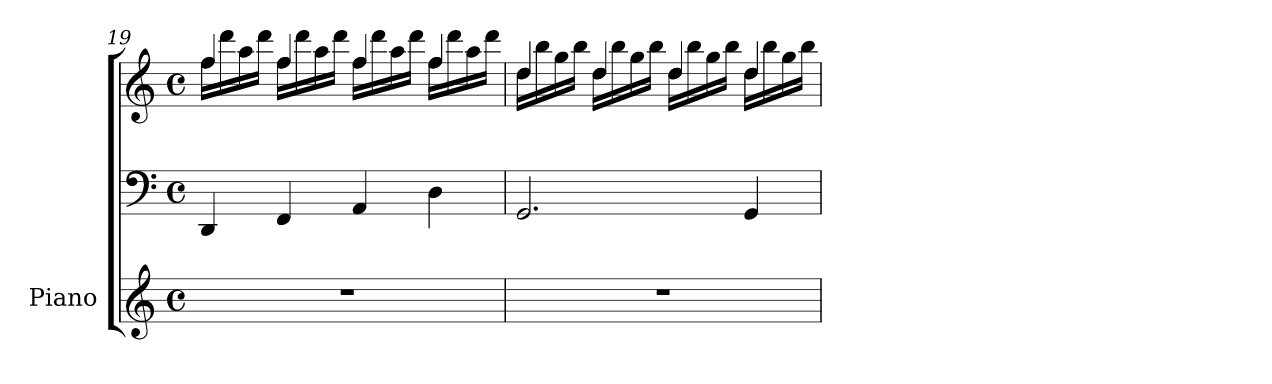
**kern	**kern	**kern
*part1	*part1	*part1
*staff3	*staff2	*staff1
*I"Piano	*	*
*I'Pno	*	*
*clefG2	*clefF4	*clefG2
*k[]	*k[]	*k[]
*M4/4	*M4/4	*M4/4
*met(c)	*met(c)	*met(c)
=19	=19	=19
*	*	*^
1r	4DD/	4ff/	16ff>\LL
.	.	.	16ddd>\
.	.	.	16aa>\
.	.	.	16ddd\JJ
.	4FF/	4ff/	16ff\LL
.	.	.	16ddd\
.	.	.	16aa\
.	.	.	16ddd\JJ
.	4AA/	4ff/	16ff\LL
.	.	.	16ddd\
.	.	.	16aa\
.	.	.	16ddd\JJ
.	4D\	4ff/	16ff\LL
.	.	.	16ddd\
.	.	.	16aa\
.	.	.	16ddd\JJ
!!LO:LB:g=z	!!
=20	=20	=20	=20
1r	2.GG/	4dd/	16dd>\LL
.	.	.	16bb>\
.	.	.	16gg\
.	.	.	16bb\JJ
.	.	4dd/	16dd\LL
.	.	.	16bb\
.	.	.	16gg\
.	.	.	16bb\JJ
.	.	4dd/	16dd\LL
.	.	.	16bb\
.	.	.	16gg\
.	.	.	16bb\JJ
.	4GG/	4dd/	16dd\LL
.	.	.	16bb\
.	.	.	16gg\
.	.	.	16bb\JJ
*	*	*v	*v
=	=	=
*-	*-	*-
